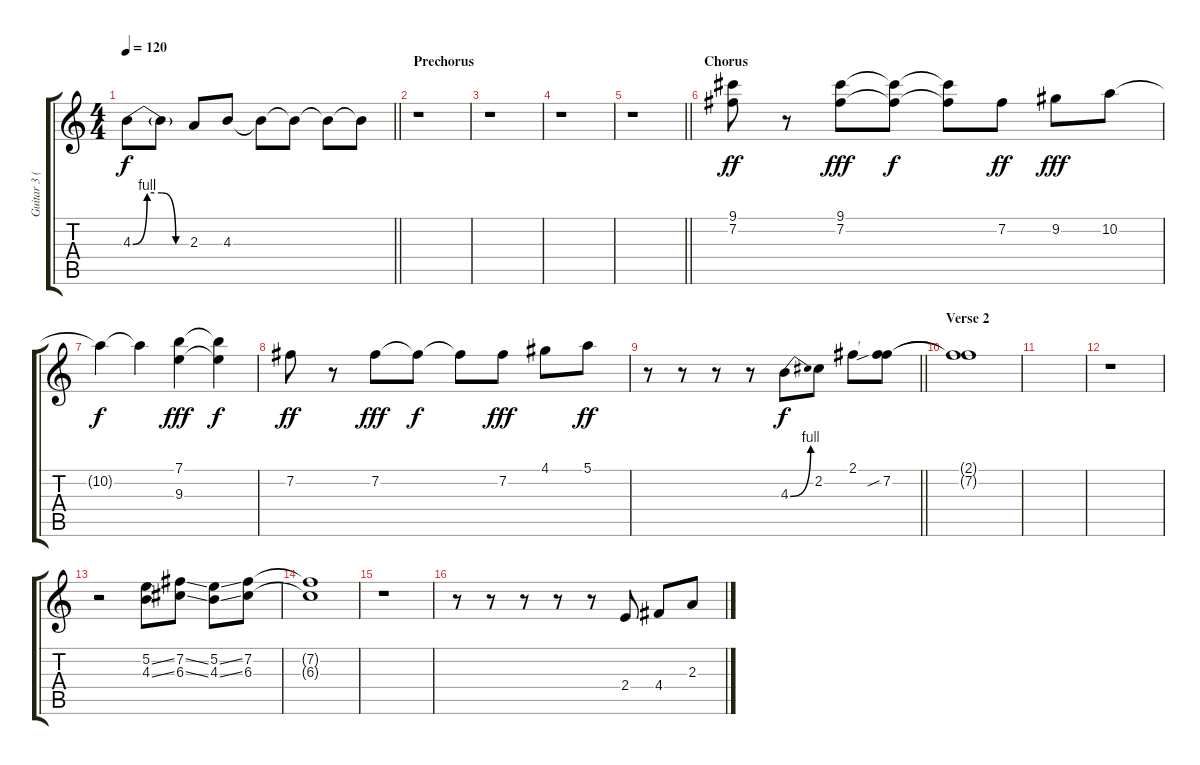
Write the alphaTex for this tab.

\track ("Guitar 3 (Funky)" "Guitar 3 (") {instrument distortionguitar}
\staff {score tabs}
\tuning (E4 B3 G3 D3 A2 E2) {hide}
\ts (4 4)
\tempo 120
\clef g2
\barLineRight lightlight
\ks c
4.3{be (custom 0 0 15 4 30 4 45 0 60 0)}.8{dy f} 4.3{t}.8 2.3.8 4.3.8 4.3{t}.8 4.3{t}.8 4.3{t}.8 4.3{t}.8 |
\section ("" "Prechorus")
r.1 |
r.1 |
r.1 |
\barLineRight lightlight
r.1 |
\section ("" "Chorus")
(9.1 7.2).8{dy ff} r.8 (9.1 7.2).8{dy fff} (9.1{t} 7.2{t}).8{dy f} (9.1{t} 7.2{t}).8 7.2.8{dy ff} 9.2.8{dy fff} 10.2.8 |
10.2{t}.4{dy f} 10.2{t}.4 (7.1 9.3).4{dy fff} (7.1{t} 9.3{t}).4{dy f} |
7.2.8{dy ff} r.8 7.2.8{dy fff} 7.2{t}.8{dy f} 7.2{t}.8 7.2.8{dy fff} 4.1.8 5.1.8{dy ff} |
\barLineRight lightlight
r.8 r.8 r.8 r.8 4.3{be (bend 0 0 60 4)}.8{dy f} 2.2.8 2.1.8 (2.1{t} 7.2{sib}).8 |
\section ("" "Verse 2")
(2.1{t} 7.2{t}).1 |
|
r.1 |
r.2 (5.2{ss} 4.3{ss}).8 (7.2{ss} 6.3{ss}).8 (5.2{ss} 4.3{ss}).8 (7.2 6.3).8 |
(7.2{t} 6.3{t}).1 |
r.1 |
r.8 r.8 r.8 r.8 r.8 2.4.8 4.4.8 2.3.8
